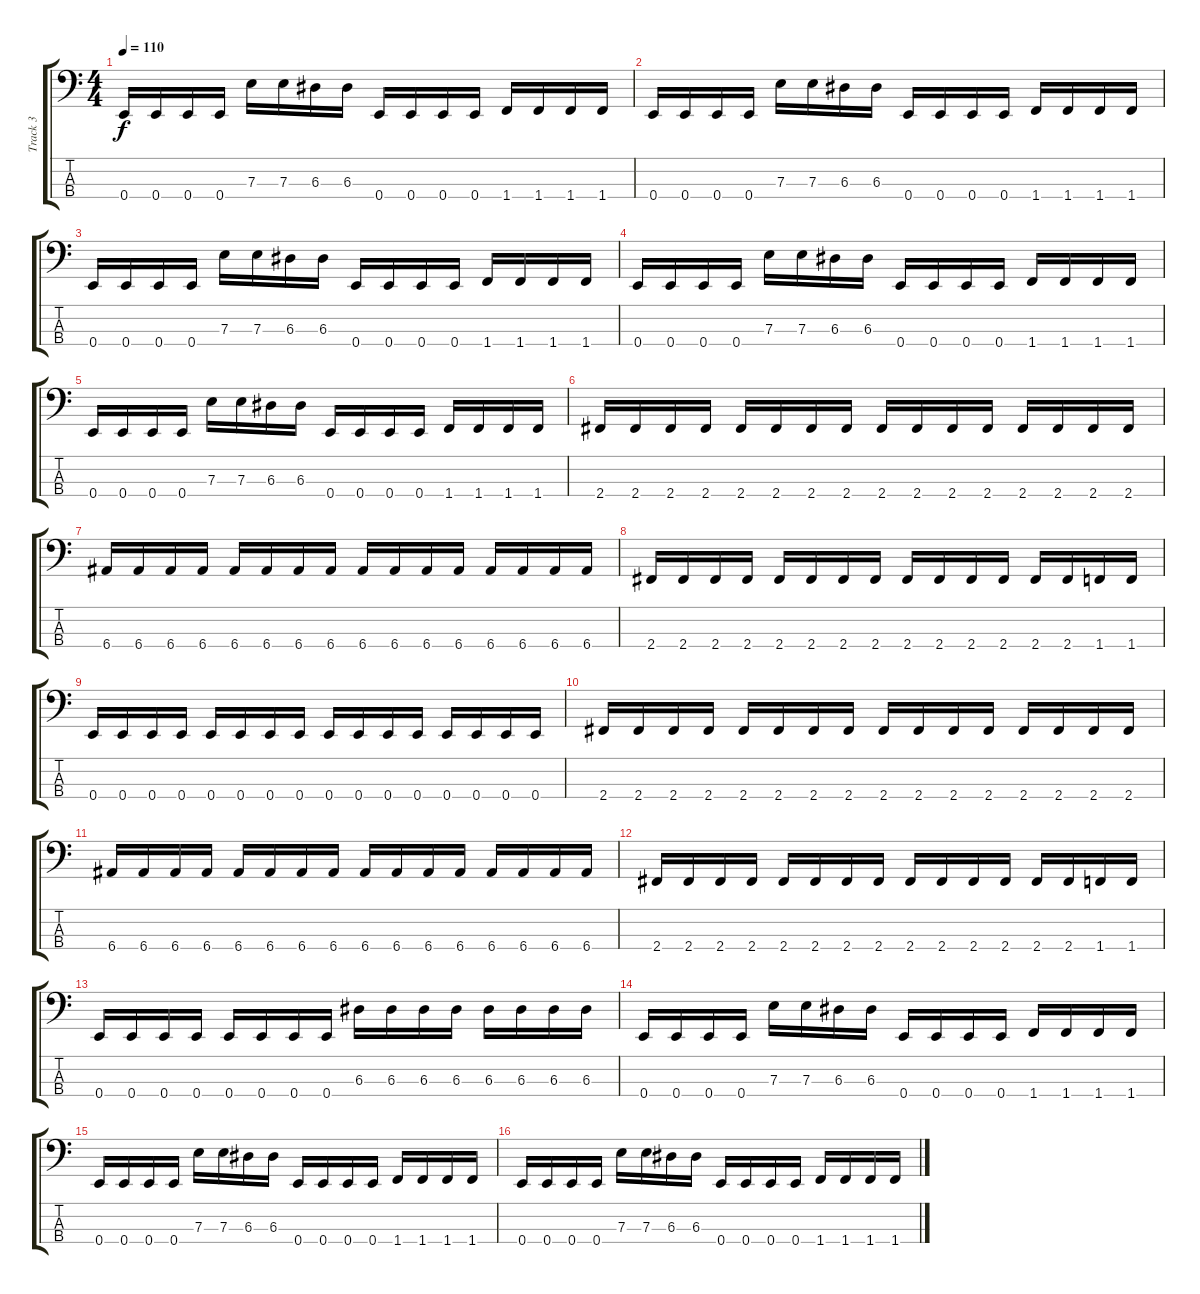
\track ("Track 3" "Track 3") {instrument electricbasspick}
\staff {score tabs}
\tuning (G2 D2 A1 E1) {hide}
\ts (4 4)
\tempo 110
\clef f4
\ks c
0.4.16{dy f} 0.4.16 0.4.16 0.4.16 7.3.16 7.3.16 6.3.16 6.3.16 0.4.16 0.4.16 0.4.16 0.4.16 1.4.16 1.4.16 1.4.16 1.4.16 |
0.4.16 0.4.16 0.4.16 0.4.16 7.3.16 7.3.16 6.3.16 6.3.16 0.4.16 0.4.16 0.4.16 0.4.16 1.4.16 1.4.16 1.4.16 1.4.16 |
0.4.16 0.4.16 0.4.16 0.4.16 7.3.16 7.3.16 6.3.16 6.3.16 0.4.16 0.4.16 0.4.16 0.4.16 1.4.16 1.4.16 1.4.16 1.4.16 |
0.4.16 0.4.16 0.4.16 0.4.16 7.3.16 7.3.16 6.3.16 6.3.16 0.4.16 0.4.16 0.4.16 0.4.16 1.4.16 1.4.16 1.4.16 1.4.16 |
0.4.16 0.4.16 0.4.16 0.4.16 7.3.16 7.3.16 6.3.16 6.3.16 0.4.16 0.4.16 0.4.16 0.4.16 1.4.16 1.4.16 1.4.16 1.4.16 |
2.4.16 2.4.16 2.4.16 2.4.16 2.4.16 2.4.16 2.4.16 2.4.16 2.4.16 2.4.16 2.4.16 2.4.16 2.4.16 2.4.16 2.4.16 2.4.16 |
6.4.16 6.4.16 6.4.16 6.4.16 6.4.16 6.4.16 6.4.16 6.4.16 6.4.16 6.4.16 6.4.16 6.4.16 6.4.16 6.4.16 6.4.16 6.4.16 |
2.4.16 2.4.16 2.4.16 2.4.16 2.4.16 2.4.16 2.4.16 2.4.16 2.4.16 2.4.16 2.4.16 2.4.16 2.4.16 2.4.16 1.4.16 1.4.16 |
0.4.16 0.4.16 0.4.16 0.4.16 0.4.16 0.4.16 0.4.16 0.4.16 0.4.16 0.4.16 0.4.16 0.4.16 0.4.16 0.4.16 0.4.16 0.4.16 |
2.4.16 2.4.16 2.4.16 2.4.16 2.4.16 2.4.16 2.4.16 2.4.16 2.4.16 2.4.16 2.4.16 2.4.16 2.4.16 2.4.16 2.4.16 2.4.16 |
6.4.16 6.4.16 6.4.16 6.4.16 6.4.16 6.4.16 6.4.16 6.4.16 6.4.16 6.4.16 6.4.16 6.4.16 6.4.16 6.4.16 6.4.16 6.4.16 |
2.4.16 2.4.16 2.4.16 2.4.16 2.4.16 2.4.16 2.4.16 2.4.16 2.4.16 2.4.16 2.4.16 2.4.16 2.4.16 2.4.16 1.4.16 1.4.16 |
0.4.16 0.4.16 0.4.16 0.4.16 0.4.16 0.4.16 0.4.16 0.4.16 6.3.16 6.3.16 6.3.16 6.3.16 6.3.16 6.3.16 6.3.16 6.3.16 |
0.4.16 0.4.16 0.4.16 0.4.16 7.3.16 7.3.16 6.3.16 6.3.16 0.4.16 0.4.16 0.4.16 0.4.16 1.4.16 1.4.16 1.4.16 1.4.16 |
0.4.16 0.4.16 0.4.16 0.4.16 7.3.16 7.3.16 6.3.16 6.3.16 0.4.16 0.4.16 0.4.16 0.4.16 1.4.16 1.4.16 1.4.16 1.4.16 |
0.4.16 0.4.16 0.4.16 0.4.16 7.3.16 7.3.16 6.3.16 6.3.16 0.4.16 0.4.16 0.4.16 0.4.16 1.4.16 1.4.16 1.4.16 1.4.16
